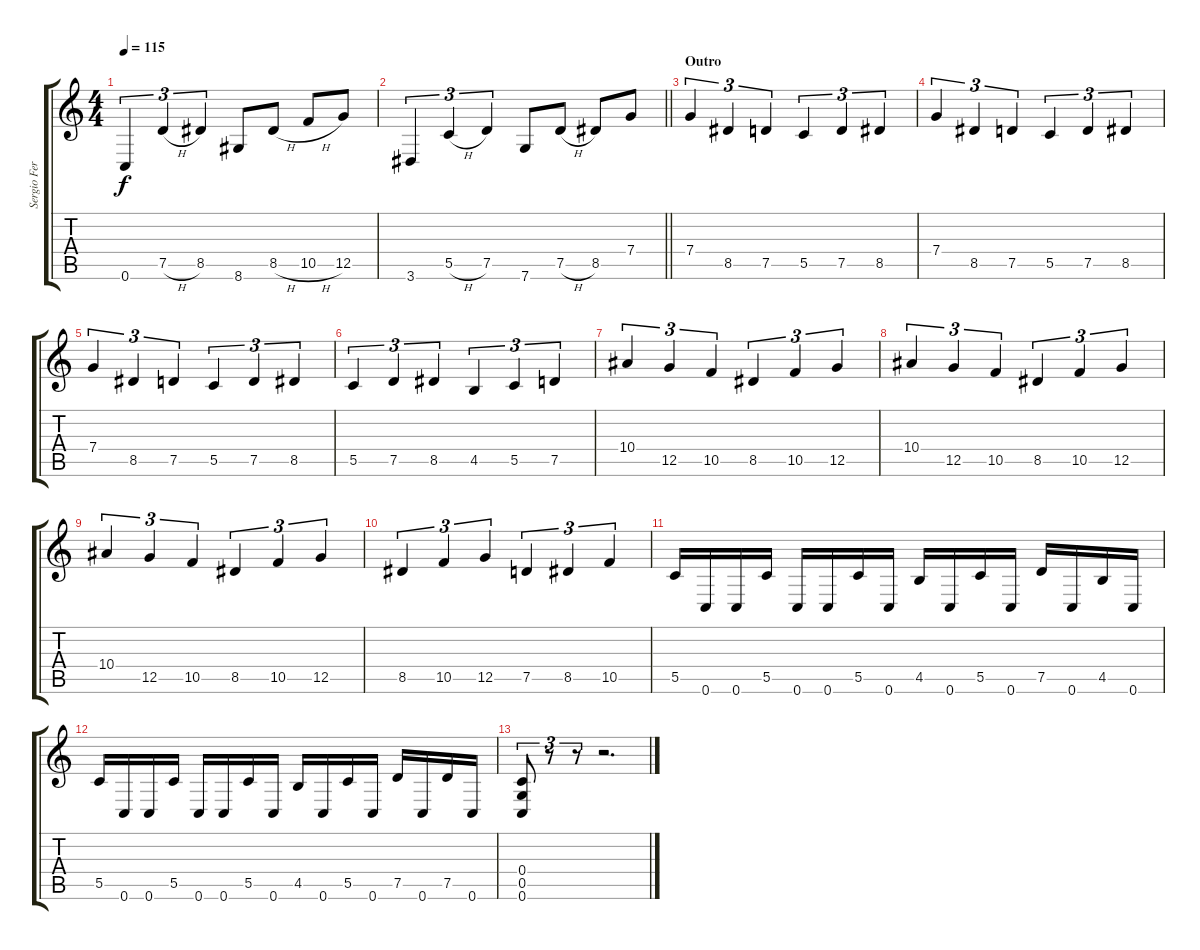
\track ("Sergio Fernández Ribnikov" "Sergio Fer") {instrument distortionguitar}
\staff {score tabs}
\tuning (D4 A3 F3 C3 G2 C2) {hide}
\ts (4 4)
\tempo 115
\clef g2
\ks c
0.6.4{tu (3 2) dy f} 7.5{h}.4{tu (3 2)} 8.5.4{tu (3 2)} 8.6.8 8.5{h}.8 10.5{h}.8 12.5.8 |
\barLineRight lightlight
3.6.4{tu (3 2)} 5.5{h}.4{tu (3 2)} 7.5.4{tu (3 2)} 7.6.8 7.5{h}.8 8.5.8 7.4.8 |
\section ("" "Outro")
7.4.4{tu (3 2)} 8.5.4{tu (3 2)} 7.5.4{tu (3 2)} 5.5.4{tu (3 2)} 7.5.4{tu (3 2)} 8.5.4{tu (3 2)} |
7.4.4{tu (3 2)} 8.5.4{tu (3 2)} 7.5.4{tu (3 2)} 5.5.4{tu (3 2)} 7.5.4{tu (3 2)} 8.5.4{tu (3 2)} |
7.4.4{tu (3 2)} 8.5.4{tu (3 2)} 7.5.4{tu (3 2)} 5.5.4{tu (3 2)} 7.5.4{tu (3 2)} 8.5.4{tu (3 2)} |
5.5.4{tu (3 2)} 7.5.4{tu (3 2)} 8.5.4{tu (3 2)} 4.5.4{tu (3 2)} 5.5.4{tu (3 2)} 7.5.4{tu (3 2)} |
10.4.4{tu (3 2)} 12.5.4{tu (3 2)} 10.5.4{tu (3 2)} 8.5.4{tu (3 2)} 10.5.4{tu (3 2)} 12.5.4{tu (3 2)} |
10.4.4{tu (3 2)} 12.5.4{tu (3 2)} 10.5.4{tu (3 2)} 8.5.4{tu (3 2)} 10.5.4{tu (3 2)} 12.5.4{tu (3 2)} |
10.4.4{tu (3 2)} 12.5.4{tu (3 2)} 10.5.4{tu (3 2)} 8.5.4{tu (3 2)} 10.5.4{tu (3 2)} 12.5.4{tu (3 2)} |
8.5.4{tu (3 2)} 10.5.4{tu (3 2)} 12.5.4{tu (3 2)} 7.5.4{tu (3 2)} 8.5.4{tu (3 2)} 10.5.4{tu (3 2)} |
5.5.16 0.6.16 0.6.16 5.5.16 0.6.16 0.6.16 5.5.16 0.6.16 4.5.16 0.6.16 5.5.16 0.6.16 7.5.16 0.6.16 4.5.16 0.6.16 |
5.5.16 0.6.16 0.6.16 5.5.16 0.6.16 0.6.16 5.5.16 0.6.16 4.5.16 0.6.16 5.5.16 0.6.16 7.5.16 0.6.16 7.5.16 0.6.16 |
(0.4 0.5 0.6).8{tu (3 2)} r.8{tu (3 2)} r.8{tu (3 2)} r.2{d}
